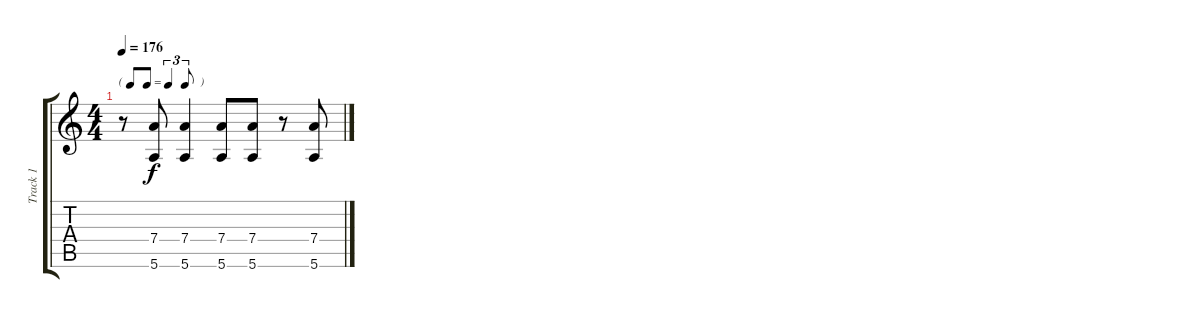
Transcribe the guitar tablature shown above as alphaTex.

\track ("Track 1" "Track 1") {instrument electricguitarjazz}
\staff {score tabs}
\tuning (E4 B3 G3 D3 A2 E2) {hide}
\ts (4 4)
\tf triplet8th
\tempo 176
\clef g2
\ks c
r.8{dy f} (7.4 5.6).8 (7.4 5.6).4 (7.4 5.6).8 (7.4 5.6).8 r.8 (7.4 5.6).8
